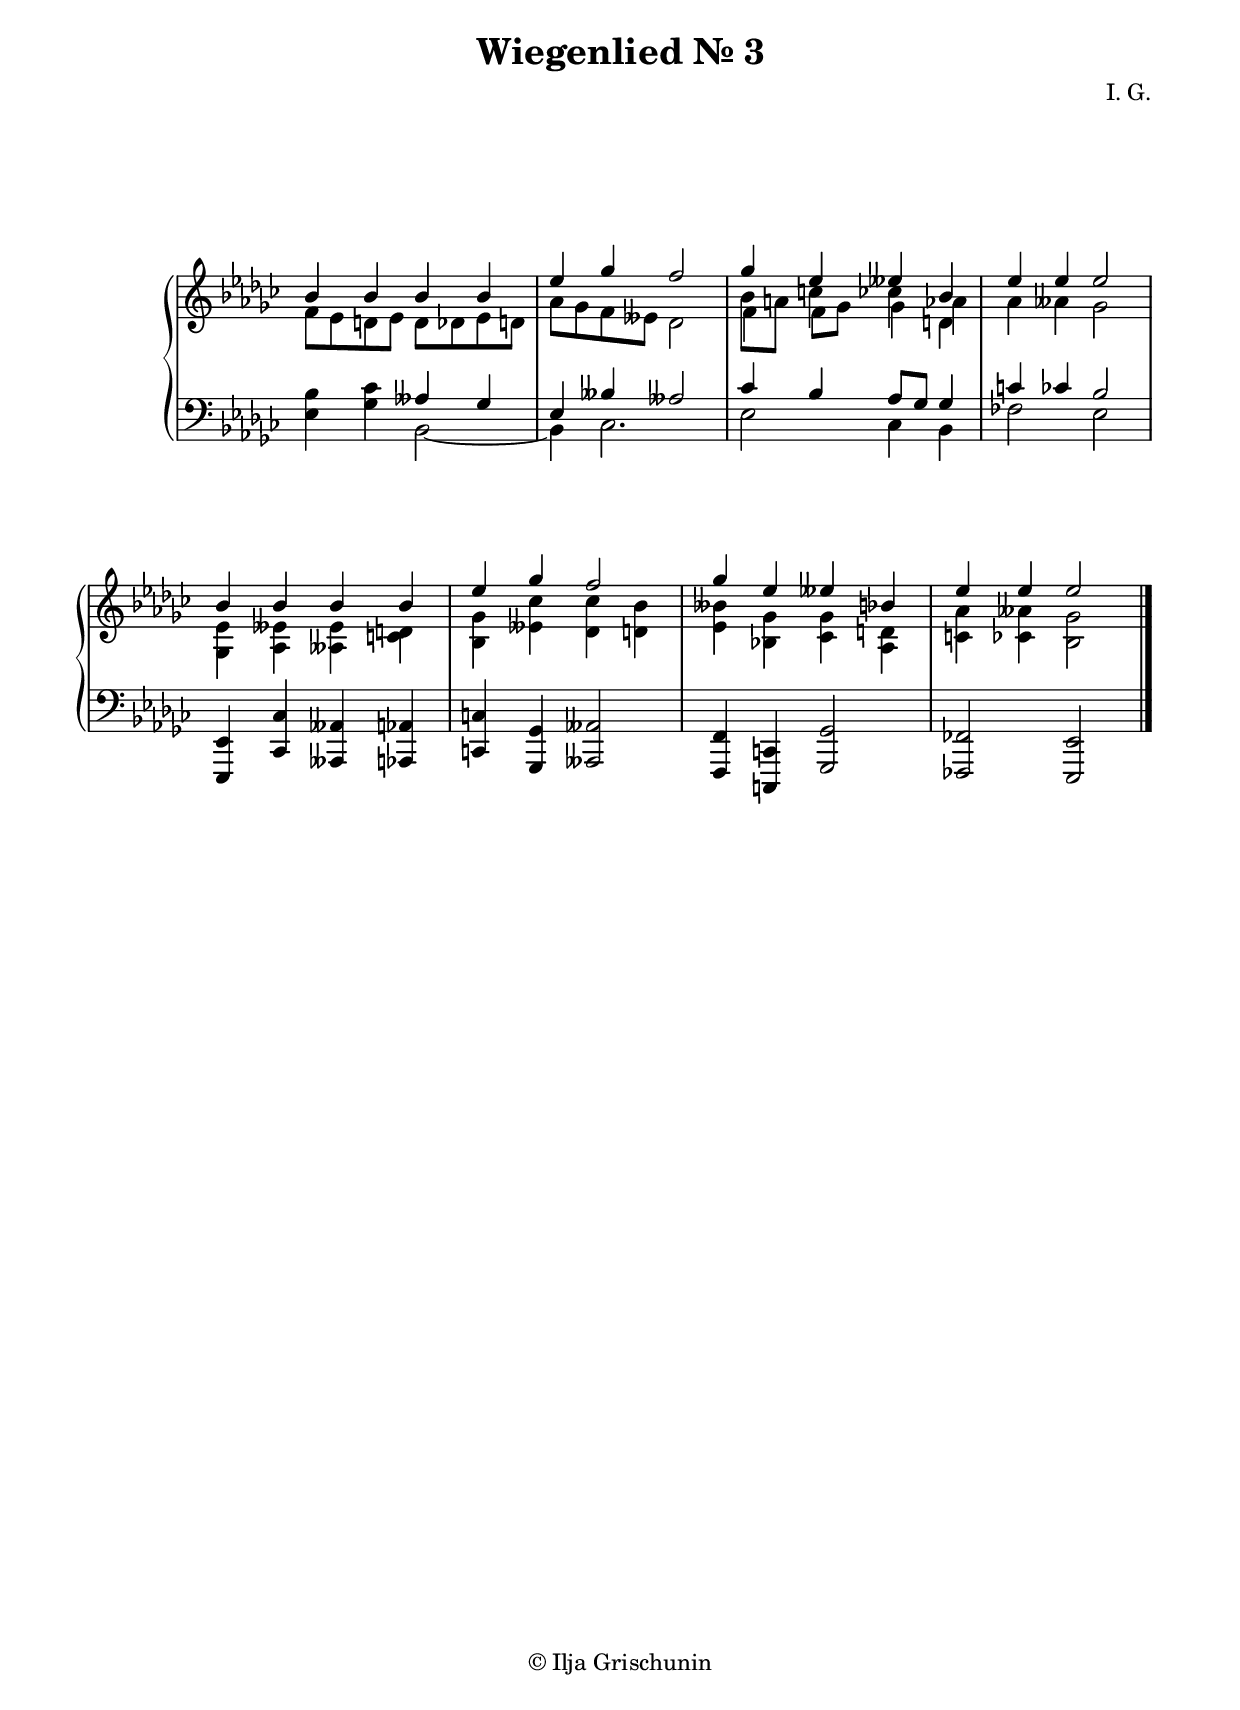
\version "2.19.15"

\language "deutsch"

\header {
  title = "Wiegenlied № 3"
  %meter = "Allegro"
  composer = "I. G."
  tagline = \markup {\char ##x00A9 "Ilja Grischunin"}
}

\paper {
  #(set-paper-size "a4")
  top-system-spacing #'basic-distance = #20
  top-markup-spacing #'basic-distance = #5
  markup-system-spacing #'basic-distance = #25
  system-system-spacing #'basic-distance = #18
  %score-system-spacing #'basic-distance = #40
  %score-markup-spacing #'basic-distance = #25
  last-bottom-spacing #'basic-distance = #20
  left-margin = 15
  right-margin = 15
}

\layout {
  \context {
    \Score
    \remove "Bar_number_engraver"
    %\override StaffGrouper.staff-staff-spacing.padding = #0
    %\override StaffGrouper.staff-staff-spacing.basic-distance = #1
  }
}

\version "2.19.15"
\language "deutsch"
makeOctaves = #(define-music-function (parser location arg mus)
                 (integer? ly:music?)
                 #{<<  \withMusicProperty #'to-relative-callback
                       #(lambda (m p)
                          (let ((mu (ly:music-property m 'element)))
                            (ly:music-transpose mu (ly:make-pitch (- arg) 0 0))
                            (ly:make-music-relative! mu p)
                            (ly:music-transpose mu (ly:make-pitch arg 0 0)))
                          p)
                       \transpose c' $(ly:make-pitch arg 0 0) $mus
                       $mus
                   >>
                 #})
%%%%%%%%%%% RH %%%%%%%%%%%%
dritteRH = \relative {
  \clef treble
  \key es \minor
  \time 4/4
  \override Staff.TimeSignature #'stencil = ##f
  <<
    {
      \repeat unfold 2 {b'4 b b b es ges f2 ges4 es eses b es es es2}
    }
    \\
    {
      f,8 es d es d des es d as' ges f eses des2 b'8 a c4 ces as as ases ges2
      <ges, es'>4<as eses'><ases eses'><c d><b ges'><eses ces'><des ces'><d b'>
      <es heses'><b! ges'><ces ges'><as d><c as'><ces ases'><b ges'>2
    }
    \\
    {
      \voiceTwo
      \override NoteColumn.force-hshift = #0.2
      s1 s f'4 f8 ges ges4 
      \override NoteColumn.force-hshift = #-0.5
      d s1 s s s s
    }
  >>
  \bar "|."
}
%%%%%%%% DYNAMIC %%%%%%%%%%
dynamicDrei = {
  \override Hairpin.to-barline = ##f
}
%%%%%%%%%%% LH %%%%%%%%%%%%
dritteLH = \relative {
  \clef bass
  \key es \minor
  \time 4/4
  \override Staff.TimeSignature #'stencil = ##f
  <es b'>4<ges ces>
  <<
    {
      ases4 ges es heses' ases2 ces4 b as8 ges ges4 c ces b2
    }
    \\
    {
      b,~ b4 ces2. es2 ces4 b fes'2 es
    }
  >>
  \makeOctaves #-1 {
    es,4 ces' ases as c ges ases2 f4 c ges'2 fes es
  }
}


\score {
  \new PianoStaff
  \with {
    %\override StaffGrouper.staff-staff-spacing.basic-distance = #20
  }
  <<
    \new Staff = "RH" \dritteRH
    \new Staff = "LH" \dritteLH
  >>
}